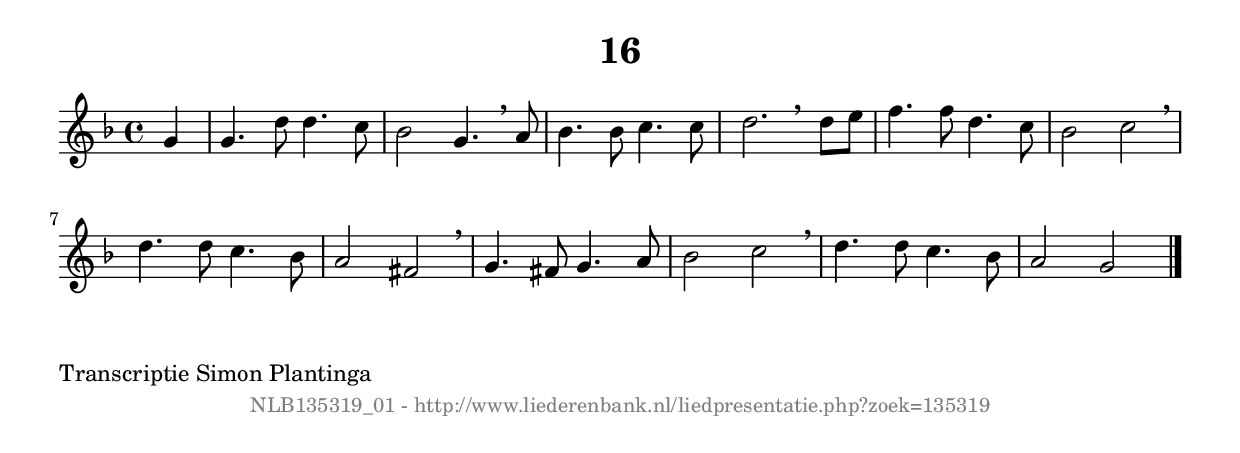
%
% produced by wce2krn 1.64 (7 June 2014)
%
\version"2.16"
#(append! paper-alist '(("long" . (cons (* 210 mm) (* 2000 mm)))))
#(set-default-paper-size "long")
sb = {\breathe}
mBreak = {\breathe }
bBreak = {\breathe }
x = {\once\override NoteHead #'style = #'cross }
gl=\glissando
itime={\override Staff.TimeSignature #'stencil = ##f }
ficta = {\once\set suggestAccidentals = ##t}
fine = {\once\override Score.RehearsalMark #'self-alignment-X = #1 \mark \markup {\italic{Fine}}}
dc = {\once\override Score.RehearsalMark #'self-alignment-X = #1 \mark \markup {\italic{D.C.}}}
dcf = {\once\override Score.RehearsalMark #'self-alignment-X = #1 \mark \markup {\italic{D.C. al Fine}}}
dcc = {\once\override Score.RehearsalMark #'self-alignment-X = #1 \mark \markup {\italic{D.C. al Coda}}}
ds = {\once\override Score.RehearsalMark #'self-alignment-X = #1 \mark \markup {\italic{D.S.}}}
dsf = {\once\override Score.RehearsalMark #'self-alignment-X = #1 \mark \markup {\italic{D.S. al Fine}}}
dsc = {\once\override Score.RehearsalMark #'self-alignment-X = #1 \mark \markup {\italic{D.S. al Coda}}}
pv = {\set Score.repeatCommands = #'((volta "1"))}
sv = {\set Score.repeatCommands = #'((volta "2"))}
tv = {\set Score.repeatCommands = #'((volta "3"))}
qv = {\set Score.repeatCommands = #'((volta "4"))}
xv = {\set Score.repeatCommands = #'((volta #f))}
\header{ tagline = ""
title = "16"
}
\score {{
\key g \dorian
\relative g'
{
\set melismaBusyProperties = #'()
\partial 32*8
\time 4/4
\tempo 4=120
\override Score.MetronomeMark #'transparent = ##t
\override Score.RehearsalMark #'break-visibility = #(vector #t #t #f)
g4 | g4. d'8 d4. c8 | bes2 g4. \sb a8 | bes4. bes8 c4. c8 | d2. \bar ":|:" \bBreak
d8 e8 | f4. f8 d4. c8 | bes2 c2 \sb | d4. d8 c4. bes8 | a2 fis2 | \mBreak \bar "|"
g4. fis8 g4. a8 | bes2 c2 \sb | d4. d8 c4. bes8 | a2 g2 \bar "|."
 }}
 \midi { }
 \layout {
            indent = 0.0\cm
}
}
\markup { \wordwrap-string #" 
Transcriptie Simon Plantinga
"}
\markup { \vspace #0 } \markup { \with-color #grey \fill-line { \center-column { \smaller "NLB135319_01 - http://www.liederenbank.nl/liedpresentatie.php?zoek=135319" } } }
